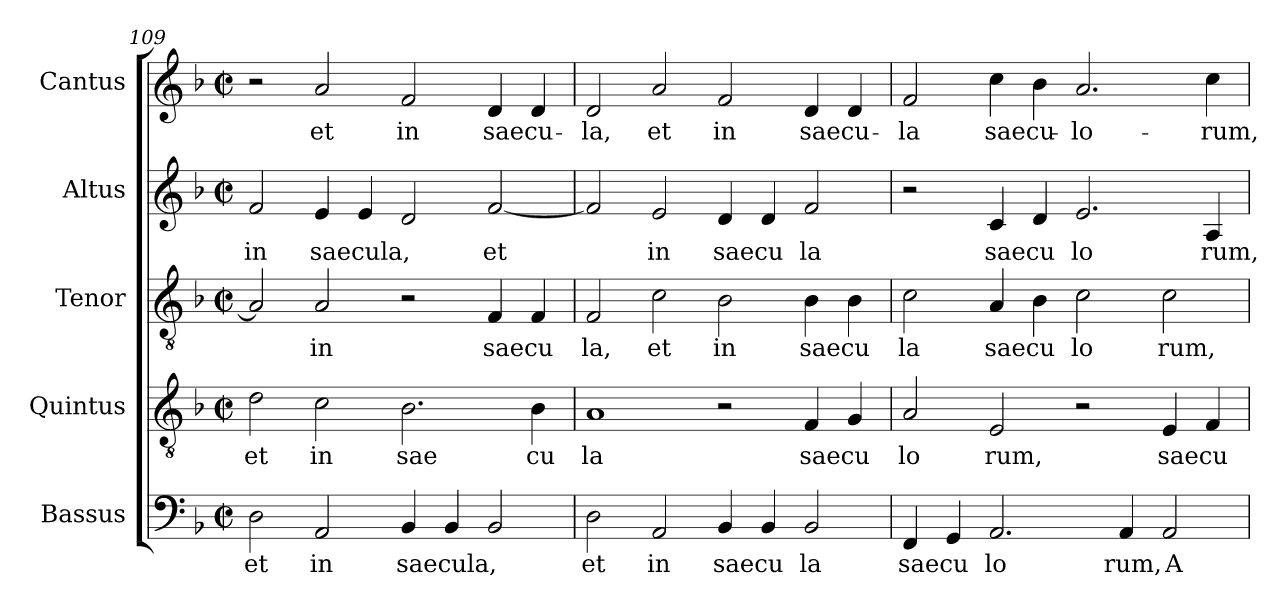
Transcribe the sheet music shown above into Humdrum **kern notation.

**kern	**text	**kern	**text	**kern	**text	**kern	**text	**kern	**text
*part5	*part5	*part4	*part4	*part3	*part3	*part2	*part2	*part1	*part1
*staff5	*staff5	*staff4	*staff4	*staff3	*staff3	*staff2	*staff2	*staff1	*staff1
*I"Bassus	*	*I"Quintus	*	*I"Tenor	*	*I"Altus	*	*I"Cantus	*
*I'B	*	*I'Q	*	*I'T	*	*I'A	*	*I'C	*
!!LO:LB:g=z
*clefF4	*	*clefGv2	*	*clefGv2	*	*clefG2	*	*clefG2	*
*k[b-]	*	*k[b-]	*	*k[b-]	*	*k[b-]	*	*k[b-]	*
*F:	*	*F:	*	*F:	*	*F:	*	*F:	*
*M2/2	*	*M2/2	*	*M2/2	*	*M2/2	*	*M2/2	*
*met(c|)	*	*met(c|)	*	*met(c|)	*	*met(c|)	*	*met(c|)	*
=109	=109	=109	=109	=109	=109	=109	=109	=109	=109
!	!LO:LY:b:cj	!	!LO:LY:b:cj	!	!	!	!LO:LY:b:cj	!	!
2D\	et	2d\	et	2A/]	.	2f/	in	2r	.
!	!LO:LY:b:cj	!	!LO:LY:b:cj	!	!LO:LY:b:cj	!	!LO:LY:b	!	!LO:LY:b:cj
2AA/	in	2c\	in	2A/	in	4e/	saecula,	2a/	et
.	.	.	.	.	.	4e/	.	.	.
!	!LO:LY:b	!	!LO:LY:b:cj	!	!	!	!	!	!LO:LY:b:cj
4BB-/	saecula,	2.B-\	sae	2r	.	2d/	.	2f/	in
4BB-/	.	.	.	.	.	.	.	.	.
!	!	!	!	!	!LO:LY:b:cj	!	!LO:LY:b:cj	!	!LO:LY:b:cj
2BB-/	.	.	.	4F/	saecu	[<2f/	et	4d/	saecu-
!	!	!	!LO:LY:b:cj	!	!	!	!	!	!
.	.	4B-\	cu	4F/	.	.	.	4d/	.
=110	=110	=110	=110	=110	=110	=110	=110	=110	=110
!	!LO:LY:b:cj	!	!LO:LY:b:cj	!	!LO:LY:b:cj	!	!	!	!LO:LY:b:cj
2D\	et	1A	la	2F/	la,	2f/]	.	2d/	-la,
!	!LO:LY:b:cj	!	!	!	!LO:LY:b:cj	!	!LO:LY:b:cj	!	!LO:LY:b:cj
2AA/	in	.	.	2c\	et	2e/	in	2a/	et
!	!LO:LY:b:cj	!	!	!	!LO:LY:b:cj	!	!LO:LY:b:cj	!	!LO:LY:b:cj
4BB-/	saecu	2r	.	2B-\	in	4d/	saecu	2f/	in
4BB-/	.	.	.	.	.	4d/	.	.	.
!	!LO:LY:b:cj	!	!LO:LY:b:cj	!	!LO:LY:b:cj	!	!LO:LY:b:cj	!	!LO:LY:b:cj
2BB-/	la	4F/	saecu	4B-\	saecu	2f/	la	4d/	saecu-
.	.	4G/	.	4B-\	.	.	.	4d/	.
=111	=111	=111	=111	=111	=111	=111	=111	=111	=111
!	!LO:LY:b:cj	!	!LO:LY:b:cj	!	!LO:LY:b:cj	!	!	!	!LO:LY:b:cj
4FF/	saecu	2A/	lo	2c\	la	2r	.	2f/	-la
4GG/	.	.	.	.	.	.	.	.	.
!	!LO:LY:b:cj	!	!LO:LY:b:cj	!	!LO:LY:b:cj	!	!LO:LY:b:cj	!	!LO:LY:b:cj
2.AA/	lo	2E/	rum,	4A/	saecu	4c/	saecu	4cc\	saecu-
.	.	.	.	4B-\	.	4d/	.	4b-\	.
!	!	!	!	!	!LO:LY:b:cj	!	!LO:LY:b:cj	!	!LO:LY:b:cj
.	.	2r	.	2c\	lo	2.e/	lo	2.a/	-lo-
!	!LO:LY:b:cj	!	!	!	!	!	!	!	!
4AA/	rum,	.	.	.	.	.	.	.	.
!	!LO:LY:b:cj	!	!LO:LY:b:cj	!	!LO:LY:b:cj	!	!	!	!
2AA/	A	4E/	saecu	2c\	rum,	.	.	.	.
!	!	!	!	!	!	!	!LO:LY:b:cj	!	!LO:LY:b:cj
.	.	4F/	.	.	.	4A/	rum,	4cc\	-rum,
=	=	=	=	=	=	=	=	=	=
*-	*-	*-	*-	*-	*-	*-	*-	*-	*-
